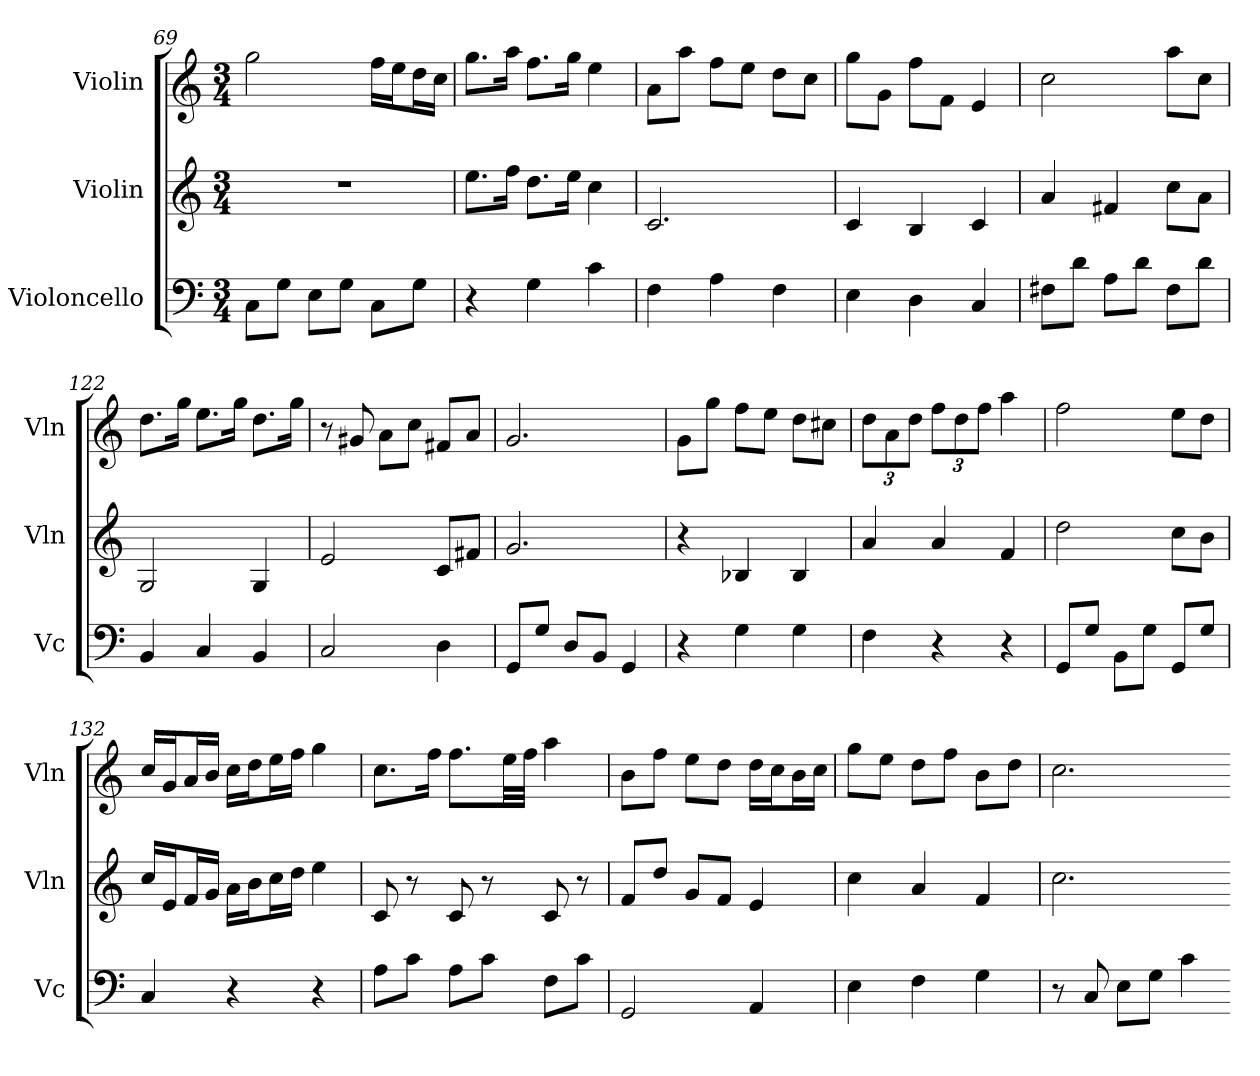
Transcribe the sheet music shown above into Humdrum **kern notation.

**kern	**kern	**kern
*part3	*part2	*part1
*staff3	*staff2	*staff1
*I"Violoncello	*I"Violin	*I"Violin
*I'Vc	*I'Vln	*I'Vln
*k[]	*k[]	*k[]
*M3/4	*M3/4	*M3/4
*MM120	*MM120	*MM120
=69	=69	=69
8CL	2.r	2gg
8GJ	.	.
8EL	.	.
8GJ	.	.
8CL	.	16ffLL
.	.	16eeJ
8GJ	.	16ddL
.	.	16ccJJ
=84	=84	=84
4r	8.eeL	8.ggL
.	16ffJk	16aaJk
4G	8.ddL	8.ffL
.	16eeJk	16ggJk
4c	4cc	4ee
=27	=27	=27
4F	2.c	8aL
.	.	8aaJ
4A	.	8ffL
.	.	8eeJ
4F	.	8ddL
.	.	8ccJ
=167	=167	=167
4E	4c	8ggL
.	.	8gJ
4D	4B	8ffL
.	.	8fJ
4C	4c	4e
=140	=140	=140
8F#XL	4a	2cc
8dJ	.	.
8AL	4f#X	.
8dJ	.	.
8F#L	8ccL	8aaL
8dJ	8aJ	8ccJ
=122	=122	=122
4BB	2G	8.ddL
.	.	16ggJk
4C	.	8.eeL
.	.	16ggJk
4BB	4G	8.ddL
.	.	16ggJk
=118	=118	=118
2C	2e	8r
.	.	8g#X
.	.	8aL
.	.	8ccJ
4D	8cL	8f#XL
.	8f#XJ	8aJ
=91	=91	=91
8GGL	2.g	2.g
8GJ	.	.
8DL	.	.
8BBJ	.	.
4GG	.	.
=138	=138	=138
4r	4r	8gL
.	.	8ggJ
4G	4B-X	8ffL
.	.	8eeJ
4G	4B-	8ddL
.	.	8cc#XJ
=143	=143	=143
4F	4a	12ddL
.	.	12a
.	.	12ddJ
4r	4a	12ffL
.	.	12dd
.	.	12ffJ
4r	4f	4aa
=126	=126	=126
8GGL	2dd	2ff
8GJ	.	.
8BBL	.	.
8GJ	.	.
8GGL	8ccL	8eeL
8GJ	8bJ	8ddJ
=132	=132	=132
4C	16ccLL	16ccLL
.	16eJ	16gJ
.	16fL	16aL
.	16gJJ	16bJJ
4r	16aLL	16ccLL
.	16bJ	16ddJ
.	16ccL	16eeL
.	16ddJJ	16ffJJ
4r	4ee	4gg
=112	=112	=112
8AL	8c	8.ccL
8cJ	8r	.
.	.	16ffJk
8AL	8c	8.ffL
8cJ	8r	.
.	.	32eeLL
.	.	32ffJJJ
8FL	8c	4aa
8cJ	8r	.
=162	=162	=162
2GG	8fL	8bL
.	8ddJ	8ffJ
.	8gL	8eeL
.	8fJ	8ddJ
4AA	4e	16ddLL
.	.	16ccJ
.	.	16bL
.	.	16ccJJ
=1	=1	=1
4E	4cc	8ggL
.	.	8eeJ
4F	4a	8ddL
.	.	8ffJ
4G	4f	8bL
.	.	8ddJ
=79	=79	=79
8r	2.cc	2.cc
8C	.	.
8EL	.	.
8GJ	.	.
4c	.	.
=-	=-	=-
*-	*-	*-
